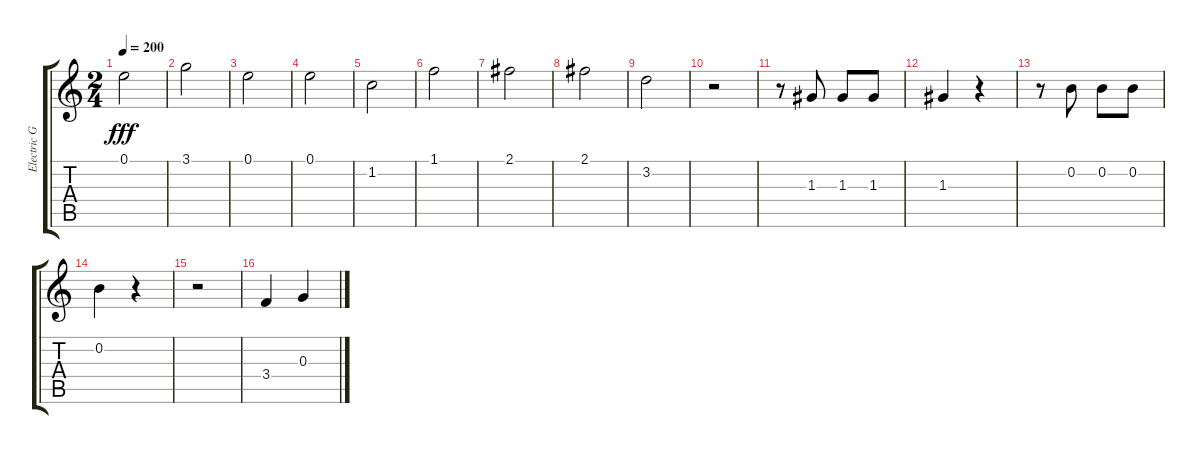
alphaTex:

\track ("Electric Guitar 3" "Electric G") {instrument distortionguitar}
\staff {score tabs}
\tuning (E4 B3 G3 D3 A2 E2) {hide}
\ts (2 4)
\tempo 200
\clef g2
\ks c
0.1.2{dy fff} |
3.1.2 |
0.1.2 |
0.1.2 |
1.2.2 |
1.1.2 |
2.1.2 |
2.1.2 |
3.2.2 |
r.2 |
r.8 1.3.8 1.3.8 1.3.8 |
1.3.4 r.4 |
r.8 0.2.8 0.2.8 0.2.8 |
0.2.4 r.4 |
r.2 |
3.4.4 0.3.4
